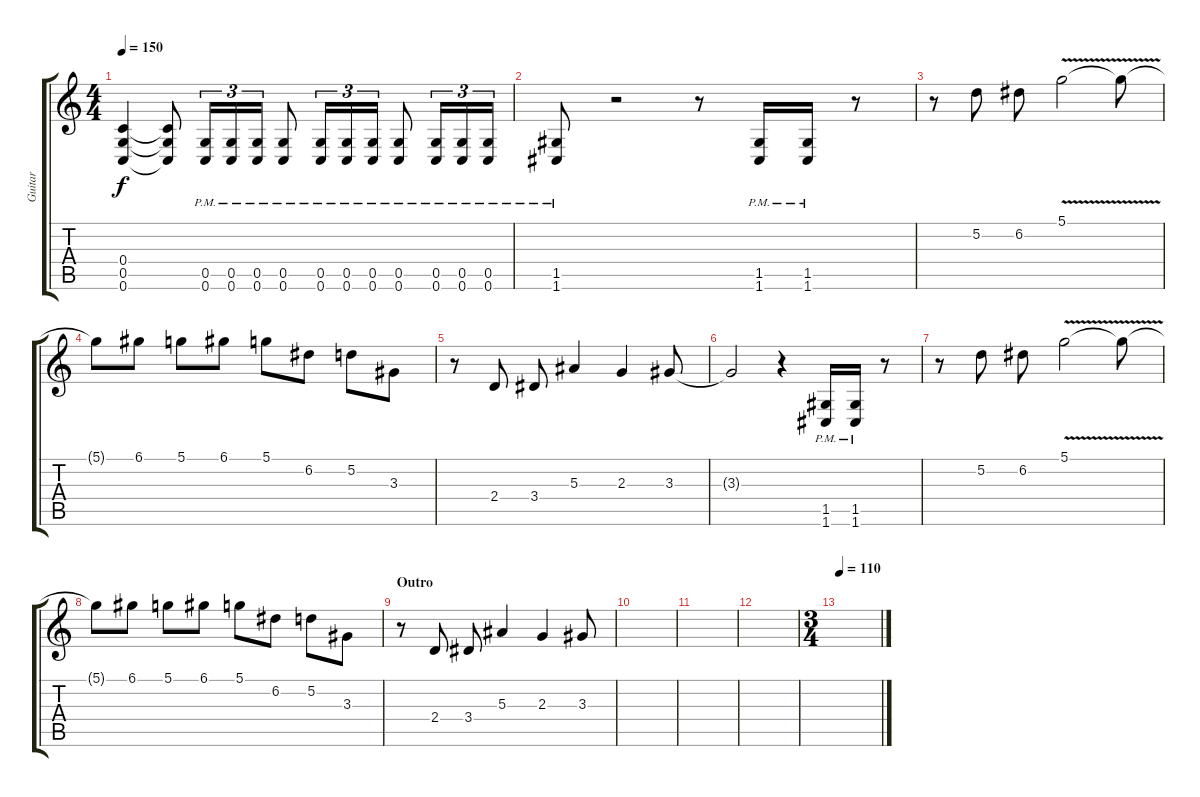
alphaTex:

\track ("Guitar" "Guitar") {instrument distortionguitar}
\staff {score tabs}
\tuning (D4 A3 F3 C3 G2 C2) {hide}
\ts (4 4)
\tempo 150
\clef g2
\ks c
(0.4 0.5 0.6).4{dy f} (0.4{t} 0.5{t} 0.6{t}).8 (0.5{pm} 0.6{pm}).16{tu (3 2)} (0.5{pm} 0.6{pm}).16{tu (3 2)} (0.5{pm} 0.6{pm}).16{tu (3 2)} (0.5{pm} 0.6{pm}).8 (0.5{pm} 0.6{pm}).16{tu (3 2)} (0.5{pm} 0.6{pm}).16{tu (3 2)} (0.5{pm} 0.6{pm}).16{tu (3 2)} (0.5{pm} 0.6{pm}).8 (0.5{pm} 0.6{pm}).16{tu (3 2)} (0.5{pm} 0.6{pm}).16{tu (3 2)} (0.5{pm} 0.6{pm}).16{tu (3 2)} |
(1.5{pm} 1.6{pm}).8 r.2 r.8 (1.5{pm} 1.6{pm}).16 (1.5{pm} 1.6{pm}).16 r.8 |
r.8{volume 14} 5.2.8 6.2.8 5.1{v}.2 5.1{t}.8 |
5.1{t}.8 6.1.8 5.1.8 6.1.8 5.1.8 6.2.8 5.2.8 3.3.8 |
r.8 2.4.8 3.4.8 5.3.4 2.3.4 3.3.8 |
3.3{t}.2 r.4 (1.5{pm} 1.6{pm}).16 (1.5{pm} 1.6{pm}).16 r.8 |
r.8{volume 0} 5.2.8 6.2.8 5.1{v}.2 5.1{t}.8 |
5.1{t}.8 6.1.8 5.1.8 6.1.8 5.1.8 6.2.8 5.2.8 3.3.8 |
\section ("" "Outro")
r.8 2.4.8 3.4.8 5.3.4 2.3.4 3.3.8 |
|
|
|
\ts (3 4)
\tempo 110
